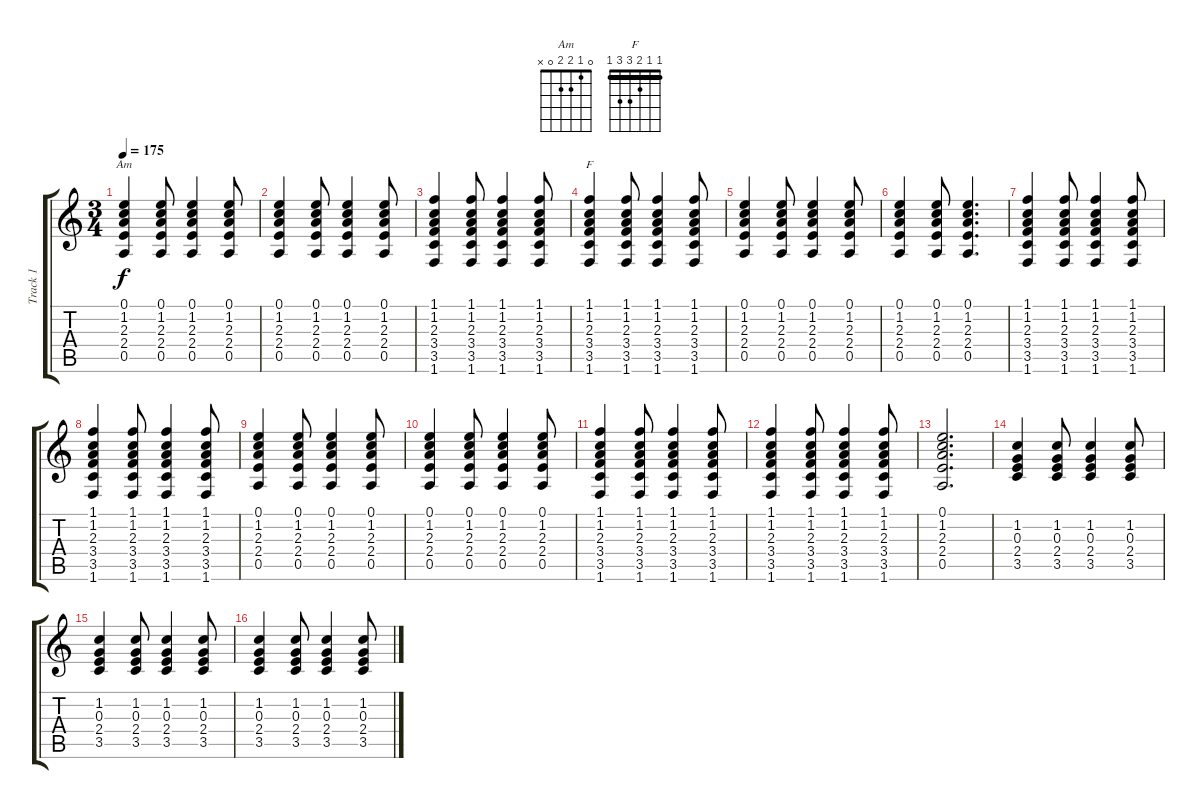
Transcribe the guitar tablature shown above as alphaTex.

\track ("Track 1" "Track 1") {instrument acousticguitarsteel}
\staff {score tabs}
\tuning (E4 B3 G3 D3 A2 E2) {hide}
\chord ("Am" 0 1 2 2 0 x)
\chord ("F" 1 1 2 3 3 1) {barre 1}
\ts (3 4)
\tempo 175
\clef g2
\ks c
(0.1 1.2 2.3 2.4 0.5).4{ch "Am" dy f} (0.1 1.2 2.3 2.4 0.5).8 (0.1 1.2 2.3 2.4 0.5).4 (0.1 1.2 2.3 2.4 0.5).8 |
(0.1 1.2 2.3 2.4 0.5).4 (0.1 1.2 2.3 2.4 0.5).8 (0.1 1.2 2.3 2.4 0.5).4 (0.1 1.2 2.3 2.4 0.5).8 |
(1.1 1.2 2.3 3.4 3.5 1.6).4 (1.1 1.2 2.3 3.4 3.5 1.6).8 (1.1 1.2 2.3 3.4 3.5 1.6).4 (1.1 1.2 2.3 3.4 3.5 1.6).8 |
(1.1 1.2 2.3 3.4 3.5 1.6).4{ch "F"} (1.1 1.2 2.3 3.4 3.5 1.6).8 (1.1 1.2 2.3 3.4 3.5 1.6).4 (1.1 1.2 2.3 3.4 3.5 1.6).8 |
(0.1 1.2 2.3 2.4 0.5).4 (0.1 1.2 2.3 2.4 0.5).8 (0.1 1.2 2.3 2.4 0.5).4 (0.1 1.2 2.3 2.4 0.5).8 |
(0.1 1.2 2.3 2.4 0.5).4 (0.1 1.2 2.3 2.4 0.5).8 (0.1 1.2 2.3 2.4 0.5).4{d} |
(1.1 1.2 2.3 3.4 3.5 1.6).4 (1.1 1.2 2.3 3.4 3.5 1.6).8 (1.1 1.2 2.3 3.4 3.5 1.6).4 (1.1 1.2 2.3 3.4 3.5 1.6).8 |
(1.1 1.2 2.3 3.4 3.5 1.6).4 (1.1 1.2 2.3 3.4 3.5 1.6).8 (1.1 1.2 2.3 3.4 3.5 1.6).4 (1.1 1.2 2.3 3.4 3.5 1.6).8 |
(0.1 1.2 2.3 2.4 0.5).4 (0.1 1.2 2.3 2.4 0.5).8 (0.1 1.2 2.3 2.4 0.5).4 (0.1 1.2 2.3 2.4 0.5).8 |
(0.1 1.2 2.3 2.4 0.5).4 (0.1 1.2 2.3 2.4 0.5).8 (0.1 1.2 2.3 2.4 0.5).4 (0.1 1.2 2.3 2.4 0.5).8 |
(1.1 1.2 2.3 3.4 3.5 1.6).4 (1.1 1.2 2.3 3.4 3.5 1.6).8 (1.1 1.2 2.3 3.4 3.5 1.6).4 (1.1 1.2 2.3 3.4 3.5 1.6).8 |
(1.1 1.2 2.3 3.4 3.5 1.6).4 (1.1 1.2 2.3 3.4 3.5 1.6).8 (1.1 1.2 2.3 3.4 3.5 1.6).4 (1.1 1.2 2.3 3.4 3.5 1.6).8 |
(0.1 1.2 2.3 2.4 0.5).2{d} |
(1.2 0.3 2.4 3.5).4 (1.2 0.3 2.4 3.5).8 (1.2 0.3 2.4 3.5).4 (1.2 0.3 2.4 3.5).8 |
(1.2 0.3 2.4 3.5).4 (1.2 0.3 2.4 3.5).8 (1.2 0.3 2.4 3.5).4 (1.2 0.3 2.4 3.5).8 |
(1.2 0.3 2.4 3.5).4 (1.2 0.3 2.4 3.5).8 (1.2 0.3 2.4 3.5).4 (1.2 0.3 2.4 3.5).8
